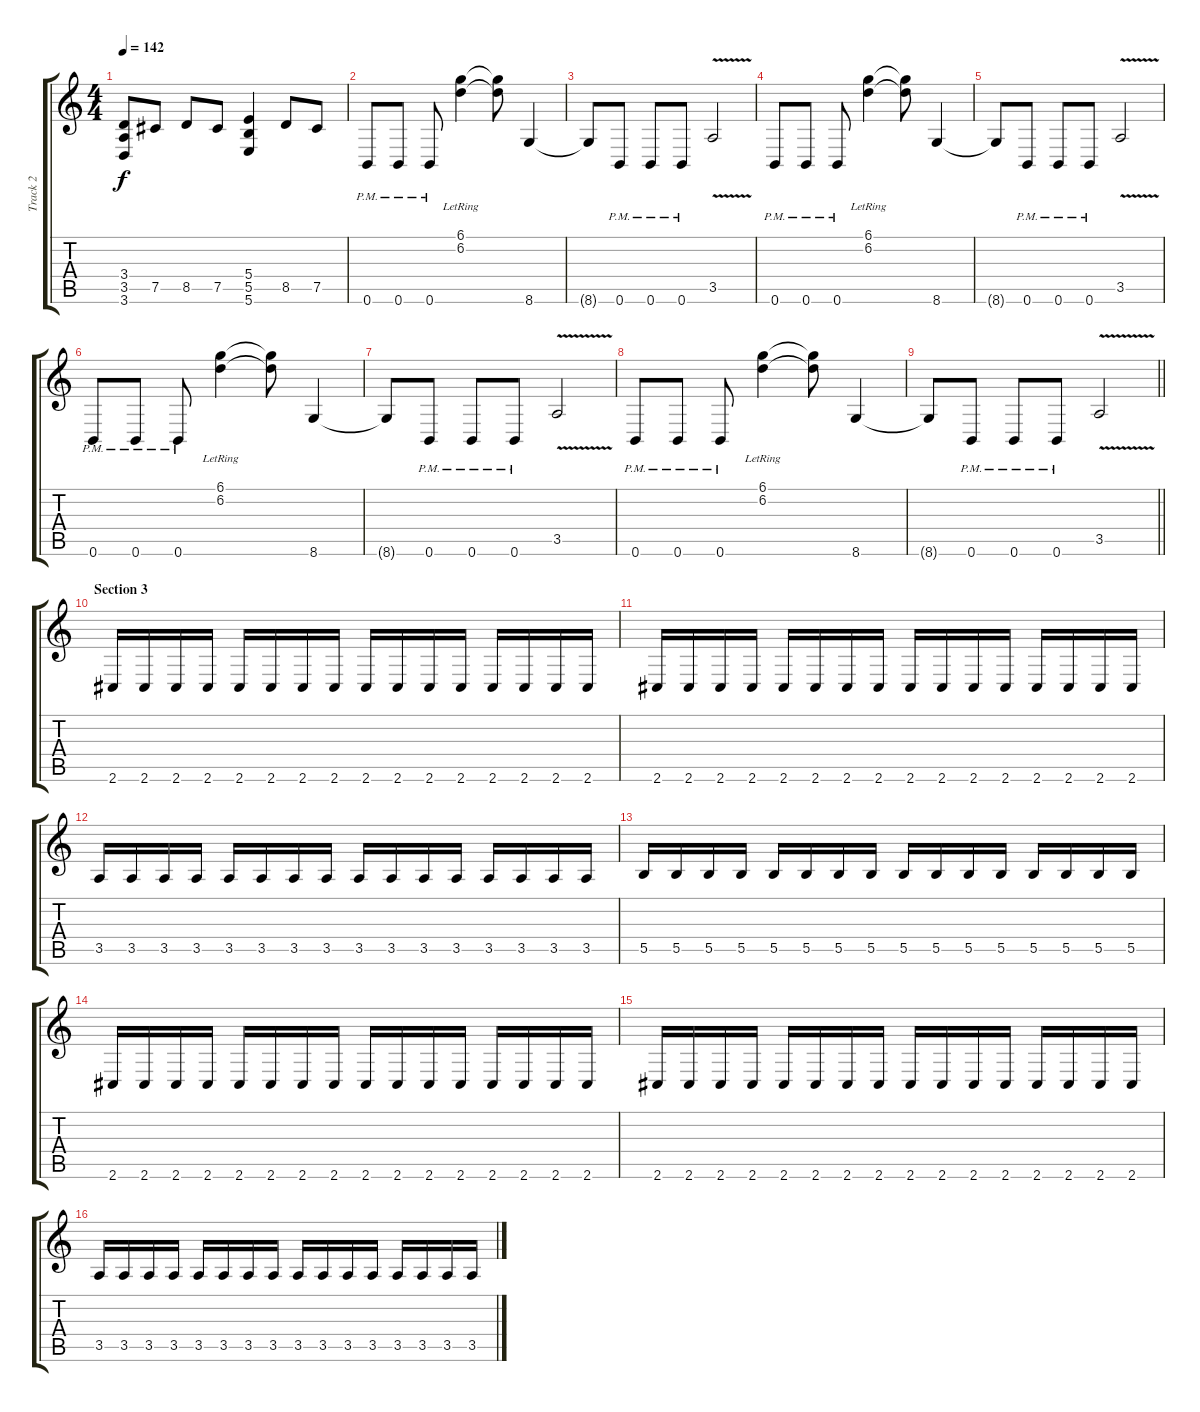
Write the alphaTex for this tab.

\track ("Track 2" "Track 2") {instrument overdrivenguitar}
\staff {score tabs}
\tuning (Db4 Ab3 E3 B2 Gb2 B1) {hide}
\ts (4 4)
\tempo 142
\clef g2
\ks c
(3.4{t} 3.5{t} 3.6{t}).8{dy f} 7.5.8 8.5.8 7.5.8 (5.4 5.5 5.6).4 8.5.8 7.5.8 |
0.6{pm}.8 0.6{pm}.8 0.6{pm}.8 (6.1{lr} 6.2{lr}).4 (6.1{t} 6.2{t}).8 8.6.4 |
8.6{t}.8 0.6{pm}.8 0.6{pm}.8 0.6{pm}.8 3.5{v}.2 |
0.6{pm}.8 0.6{pm}.8 0.6{pm}.8 (6.1{lr} 6.2{lr}).4 (6.1{t} 6.2{t}).8 8.6.4 |
8.6{t}.8 0.6{pm}.8 0.6{pm}.8 0.6{pm}.8 3.5{v}.2 |
0.6{pm}.8 0.6{pm}.8 0.6{pm}.8 (6.1{lr} 6.2{lr}).4 (6.1{t} 6.2{t}).8 8.6.4 |
8.6{t}.8 0.6{pm}.8 0.6{pm}.8 0.6{pm}.8 3.5{v}.2 |
0.6{pm}.8 0.6{pm}.8 0.6{pm}.8 (6.1{lr} 6.2{lr}).4 (6.1{t} 6.2{t}).8 8.6.4 |
\barLineRight lightlight
8.6{t}.8 0.6{pm}.8 0.6{pm}.8 0.6{pm}.8 3.5{v}.2 |
\section ("" "Section 3")
2.6.16 2.6.16 2.6.16 2.6.16 2.6.16 2.6.16 2.6.16 2.6.16 2.6.16 2.6.16 2.6.16 2.6.16 2.6.16 2.6.16 2.6.16 2.6.16 |
2.6.16 2.6.16 2.6.16 2.6.16 2.6.16 2.6.16 2.6.16 2.6.16 2.6.16 2.6.16 2.6.16 2.6.16 2.6.16 2.6.16 2.6.16 2.6.16 |
3.5.16 3.5.16 3.5.16 3.5.16 3.5.16 3.5.16 3.5.16 3.5.16 3.5.16 3.5.16 3.5.16 3.5.16 3.5.16 3.5.16 3.5.16 3.5.16 |
5.5.16 5.5.16 5.5.16 5.5.16 5.5.16 5.5.16 5.5.16 5.5.16 5.5.16 5.5.16 5.5.16 5.5.16 5.5.16 5.5.16 5.5.16 5.5.16 |
2.6.16 2.6.16 2.6.16 2.6.16 2.6.16 2.6.16 2.6.16 2.6.16 2.6.16 2.6.16 2.6.16 2.6.16 2.6.16 2.6.16 2.6.16 2.6.16 |
2.6.16 2.6.16 2.6.16 2.6.16 2.6.16 2.6.16 2.6.16 2.6.16 2.6.16 2.6.16 2.6.16 2.6.16 2.6.16 2.6.16 2.6.16 2.6.16 |
3.5.16 3.5.16 3.5.16 3.5.16 3.5.16 3.5.16 3.5.16 3.5.16 3.5.16 3.5.16 3.5.16 3.5.16 3.5.16 3.5.16 3.5.16 3.5.16
